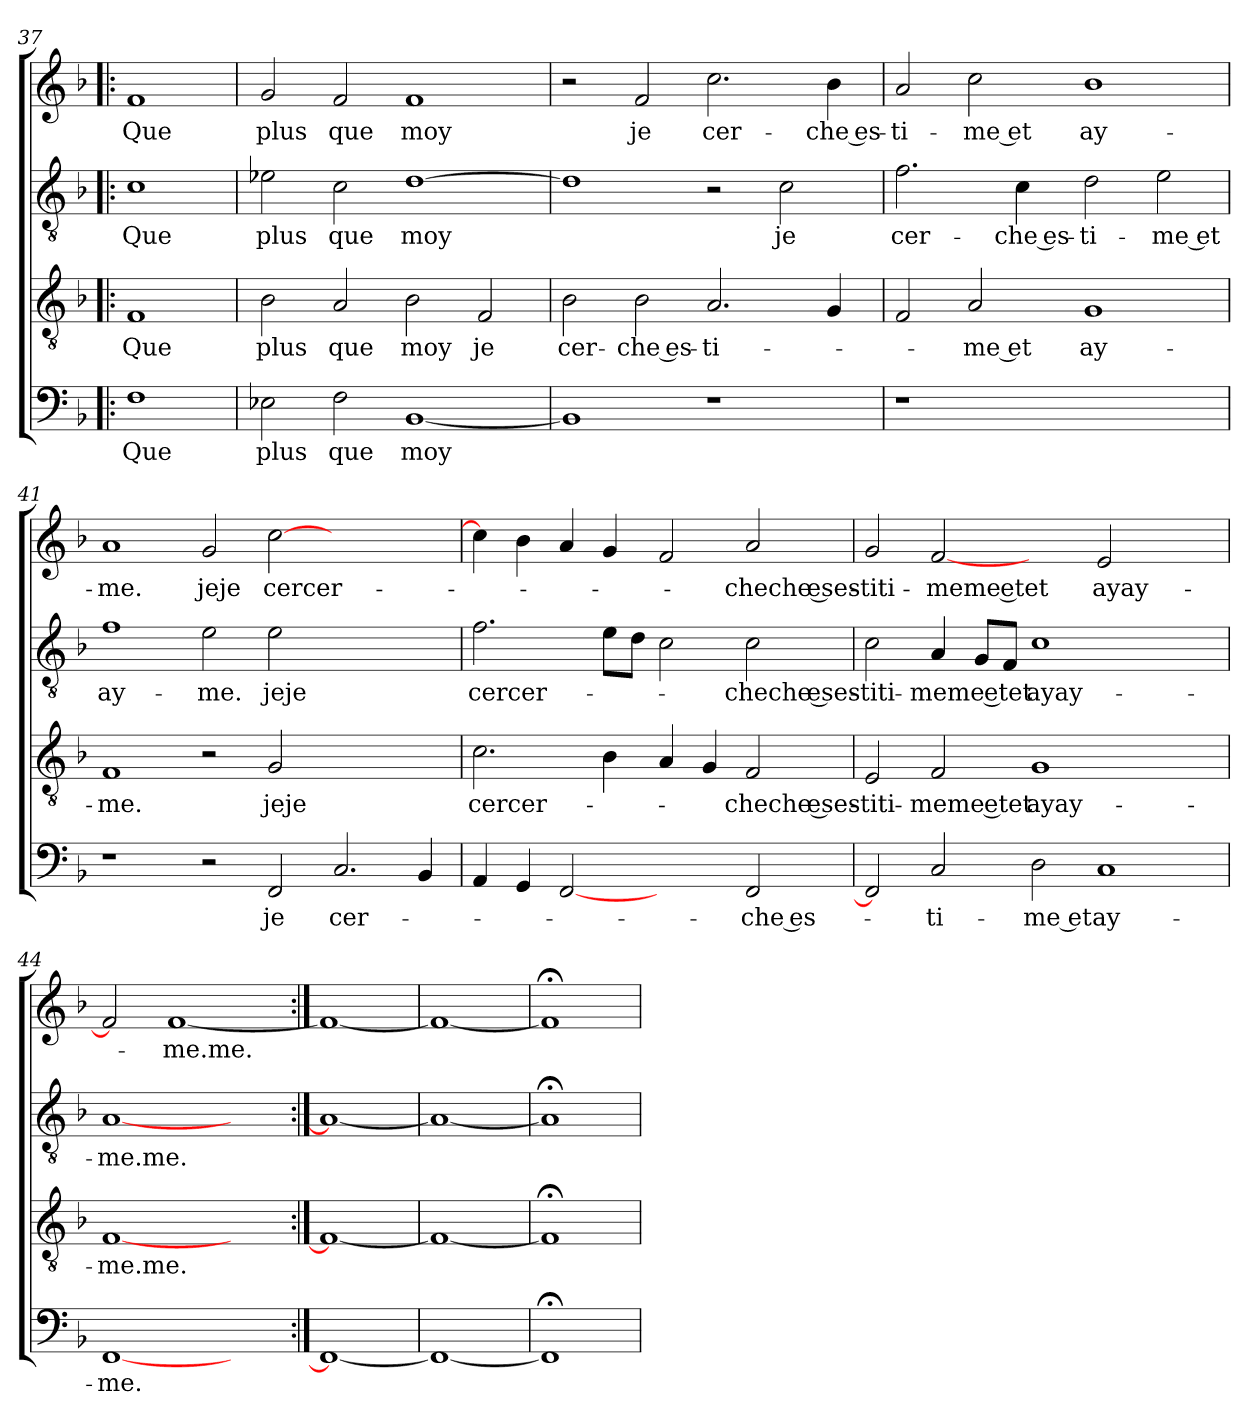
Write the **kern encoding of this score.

**kern	**text	**kern	**text	**kern	**text	**kern	**text
*part4	*part4	*part3	*part3	*part2	*part2	*part1	*part1
*staff4	*staff4	*staff3	*staff3	*staff2	*staff2	*staff1	*staff1
*clefF4	*	*clefGv2	*	*clefGv2	*	*clefG2	*
*k[b-]	*	*k[b-]	*	*k[b-]	*	*k[b-]	*
=37!|:	=37!|:	=37!|:	=37!|:	=37!|:	=37!|:	=37!|:	=37!|:
1F	Que	1F	Que	1c	Que	1f	Que
=38	=38	=38	=38	=38	=38	=38	=38
2E-X	plus	2B-	plus	2e-X	plus	2g	plus
2F	que	2A	que	2c	que	2f	que
[1BB-	moy	2B-	moy	[1d	moy	1f	moy
.	.	2F	je	.	.	.	.
=39	=39	=39	=39	=39	=39	=39	=39
1BB-]	.	2B-	cer-	1d]	.	2r	.
.	.	2B-	-che es-	.	.	2f	je
1r	.	2.A	-ti-	2r	.	2.cc	cer-
.	.	.	.	2c	je	.	.
.	.	4G	.	.	.	4b-	-che es-
!!LO:LB:g=z
=40	=40	=40	=40	=40	=40	=40	=40
1r	.	2F	.	2.f	cer-	2a	-ti-
.	.	2A	-me et	.	.	2cc	-me et
.	.	.	.	4c	-che es-	.	.
1ryy	.	1G	ay-	2d	-ti-	1b-	ay-
.	.	.	.	2e	-me et	.	.
=41	=41	=41	=41	=41	=41	=41	=41
1r	.	1F	-me.	1f	ay-	1a	-me.
2r	.	2r	.	2e	-me.	2g	jeje
2FF	je	2G	jeje	2e	jeje	[2cc	cercer-
2.C	cer-	1ryy	.	1ryy	.	1ryy	.
4BB-	.	.	.	.	.	.	.
=42	=42	=42	=42	=42	=42	=42	=42
4AA	.	2.c	cercer-	2.f	cercer-	4cc]	.
4GG	.	.	.	.	.	4b-	.
[2FF	.	.	.	.	.	4a	.
.	.	4B-	.	8eL	.	4g	.
.	.	.	.	8dJ	.	.	.
2ryy	.	4A	.	2c	.	2f	.
.	.	4G	.	.	.	.	.
2FF	-che es-	2F	-cheche eses-	2c	-cheche eses-	2a	-cheche eses-
=43	=43	=43	=43	=43	=43	=43	=43
2FF]	.	2E	-titi-	2c	-titi-	2g	-titi-
2C	-ti-	2F	-meme etet	4A	-meme etet	[2f	-meme etet
.	.	.	.	8GL	.	.	.
.	.	.	.	8FJ	.	.	.
2D	-me et	1G	ayay-	1c	ayay-	2ryy	.
1C	ay-	.	.	.	.	2e	ayay-
.	.	2ryy	.	2ryy	.	2ryy	.
=44	=44	=44	=44	=44	=44	=44	=44
[1FF	-me.	[1F	-me.me.	[1A	-me.me.	2f]	.
.	.	.	.	.	.	[1f	-me.me.
2ryy	.	2ryy	.	2ryy	.	.	.
=45:|!	=45:|!	=45:|!	=45:|!	=45:|!	=45:|!	=45:|!	=45:|!
1FF_	.	1F_	.	1A_	.	1f_	.
=46	=46	=46	=46	=46	=46	=46	=46
1FF_	.	1F_	.	1A_	.	1f_	.
=47	=47	=47	=47	=47	=47	=47	=47
1FF;<]	.	1F;<]	.	1A;<]	.	1f;<]	.
=	=	=	=	=	=	=	=
*-	*-	*-	*-	*-	*-	*-	*-
